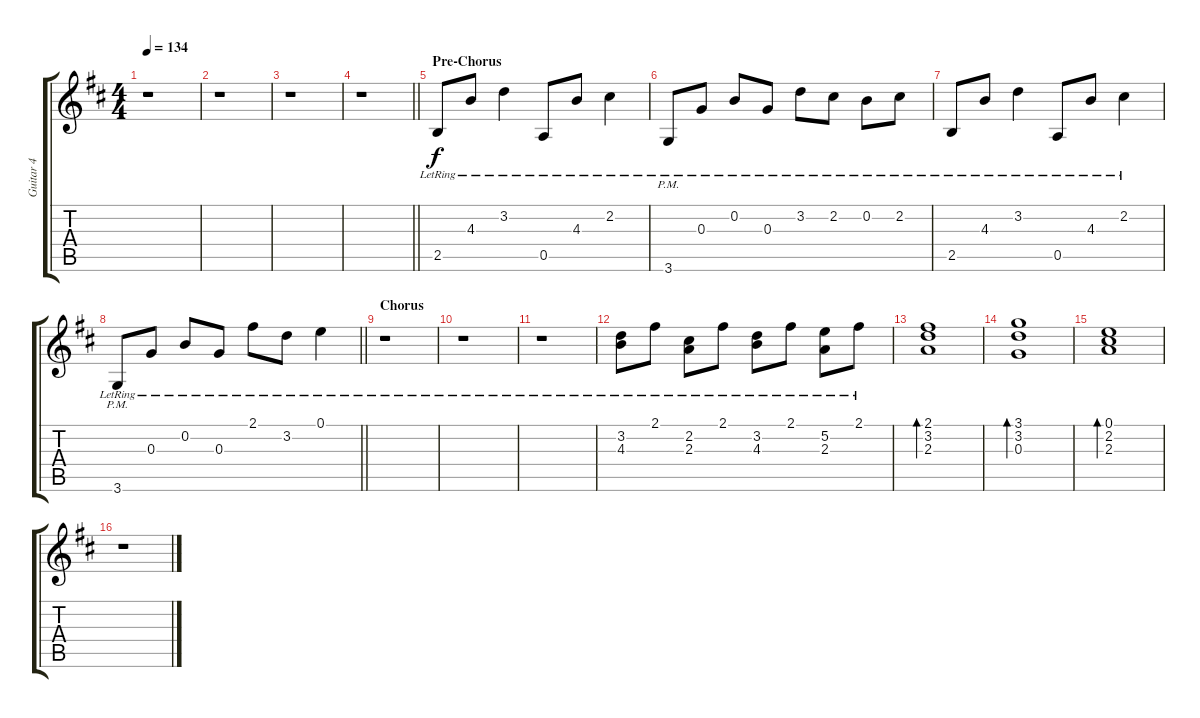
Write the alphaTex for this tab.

\track ("Guitar 4" "Guitar 4") {instrument electricguitarclean}
\staff {score tabs}
\tuning (E4 B3 G3 D3 A2 E2) {hide}
\ts (4 4)
\tempo 134
\clef g2
\ks d
r.1{dy f} |
r.1 |
r.1 |
\barLineRight lightlight
r.1 |
\section ("" "Pre-Chorus")
2.5{lr}.8 4.3{lr}.8 3.2{lr}.4 0.5{lr}.8 4.3{lr}.8 2.2{lr}.4 |
3.6{pm lr}.8 0.3{lr}.8 0.2{lr}.8 0.3{lr}.8 3.2{lr}.8 2.2{lr}.8 0.2{lr}.8 2.2{lr}.8 |
2.5{lr}.8 4.3{lr}.8 3.2{lr}.4 0.5{lr}.8 4.3{lr}.8 2.2{lr}.4 |
\barLineRight lightlight
3.6{pm lr}.8 0.3{lr}.8 0.2{lr}.8 0.3{lr}.8 2.1{lr}.8 3.2{lr}.8 0.1{lr}.4 |
\section ("" "Chorus")
r.1 |
r.1 |
r.1 |
(3.2{lr} 4.3{lr}).8 2.1{lr}.8 (2.2{lr} 2.3{lr}).8 2.1{lr}.8 (3.2{lr} 4.3{lr}).8 2.1{lr}.8 (5.2{lr} 2.3{lr}).8 2.1{lr}.8 |
(2.1 3.2 2.3).1{bd 240} |
(3.1 3.2 0.3).1{bd 240} |
(0.1 2.2 2.3).1{bd 240} |
r.1
